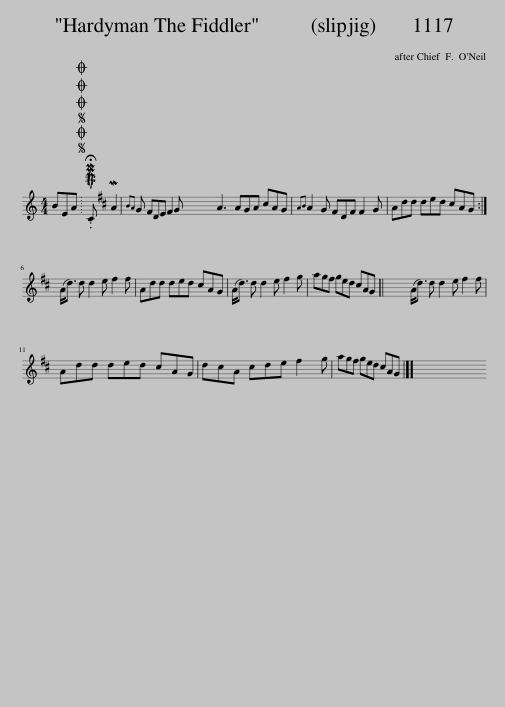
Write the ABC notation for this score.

X:1
L:1/8
M:4/4
I:linebreak $
K:C
V:1 treble
V:1
 BEA |SOSOOO .!fermata!PMTuC MA2{BA} G ^FDE F2 G | A3 AGA ^cAG |{AB} A2 G ^FDF F2 G | Add ded ^cAG :|$ %5
 (A<d) d d2 e ^f2 f | Add ded ^cAG | (A<d) d d2 e ^f2 g | ag^f ged ^cAG | (A<d) d d2 e ^f2 f |$ %10
 Add ded ^cAG | d^cA cde ^f2 g | ag^f ged ^cAG |] %13
